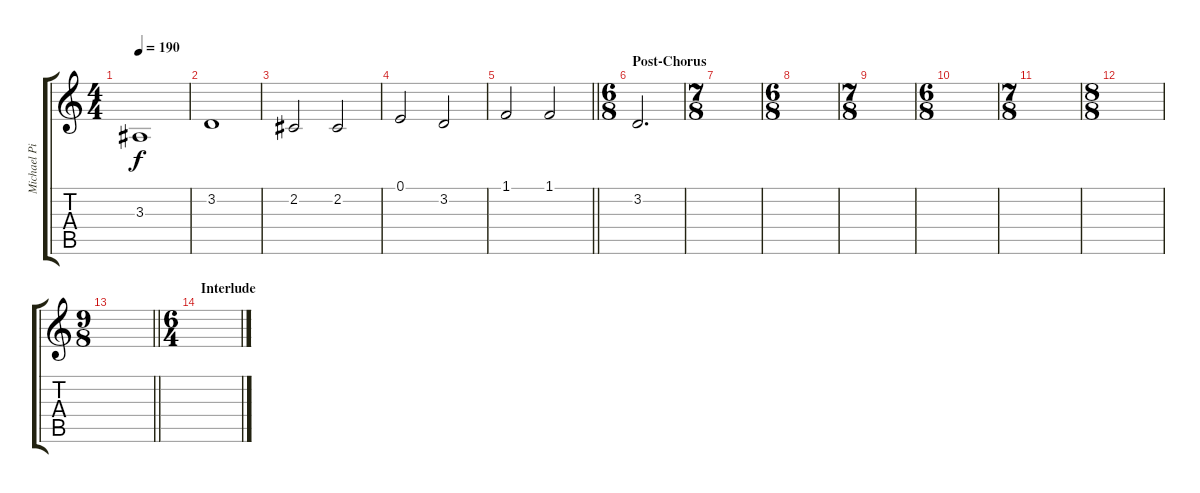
\track ("Michael Pinnella - Keyboard (Chior)" "Michael Pi") {instrument choiraahs}
\staff {score tabs}
\tuning (E4 B3 G3 D3 A2 E2) {hide}
\ts (4 4)
\tempo 190
\clef g2
\ks c
3.3.1{dy f} |
3.2.1 |
2.2.2 2.2.2 |
0.1.2 3.2.2 |
\barLineRight lightlight
1.1.2 1.1.2 |
\ts (6 8)
\section ("" "Post-Chorus")
3.2.2{d} |
\ts (7 8)
|
\ts (6 8)
|
\ts (7 8)
|
\ts (6 8)
|
\ts (7 8)
|
\ts (8 8)
|
\ts (9 8)
\barLineRight lightlight
|
\ts (6 4)
\section ("" "Interlude")
